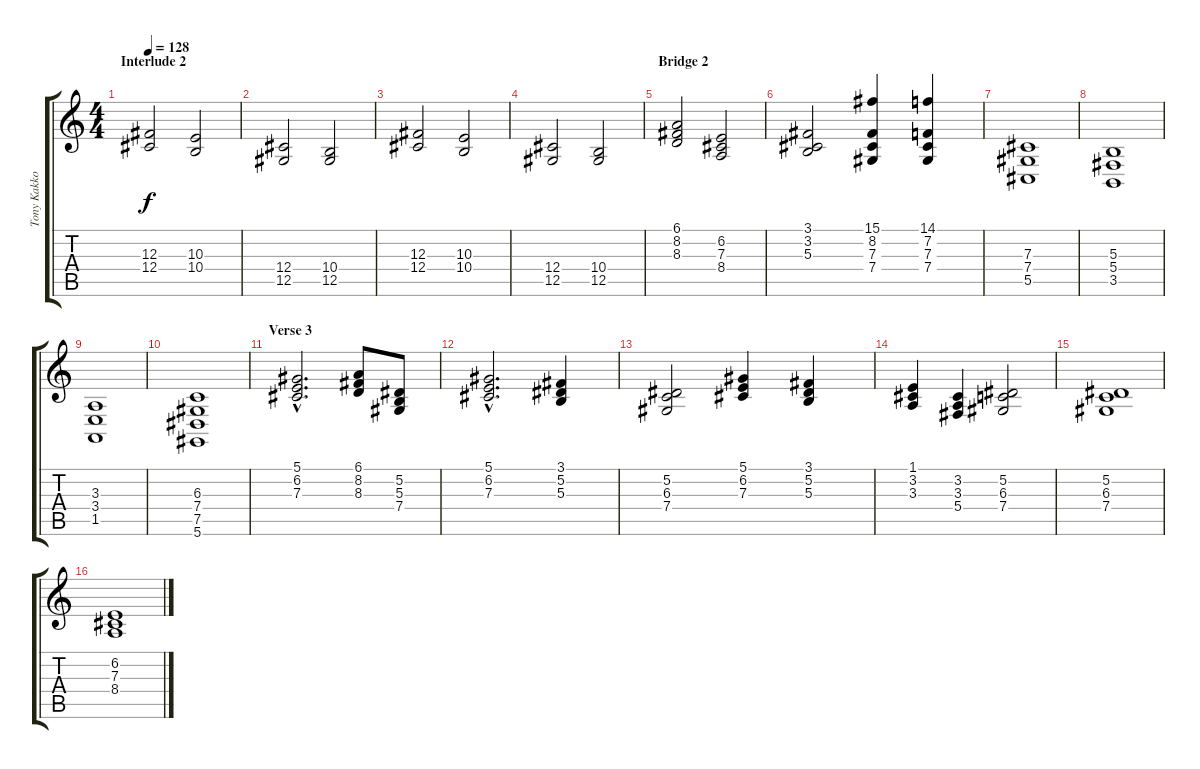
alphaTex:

\track ("Tony Kakko LH" "Tony Kakko") {instrument stringensemble1}
\staff {score tabs}
\tuning (Eb4 Bb3 Gb3 Db3 Ab2 Eb2) {hide}
\ts (4 4)
\section ("" "Interlude 2")
\tempo 128
\clef g2
\ks c
(12.3 12.4).2{dy f instrument synthstrings1} (10.3 10.4).2 |
(12.4 12.5).2 (10.4 12.5).2 |
(12.3 12.4).2{instrument synthstrings1} (10.3 10.4).2 |
(12.4 12.5).2 (10.4 12.5).2 |
\section ("" "Bridge 2")
(6.1 8.2 8.3).2{instrument stringensemble1} (6.2 7.3 8.4).2 |
(3.1 3.2 5.3).2 (15.1 8.2 7.3 7.4).4 (14.1 7.2 7.3 7.4).4 |
(7.3 7.4 5.5).1 |
(5.3 5.4 3.5).1 |
(3.3 3.4 1.5).1 |
(6.3 7.4 7.5 5.6).1 |
\section ("" "Verse 3")
(5.1{hac} 6.2{hac} 7.3{hac}).2{d instrument stringensemble1} (6.1 8.2 8.3).8 (5.2 5.3 7.4).8 |
(5.1{hac} 6.2{hac} 7.3{hac}).2{d} (3.1 5.2 5.3).4 |
(5.2 6.3 7.4).2 (5.1 6.2 7.3).4 (3.1 5.2 5.3).4 |
(1.1 3.2 3.3).4 (3.2 3.3 5.4).4 (5.2 6.3 7.4).2 |
(5.2 6.3 7.4).1 |
(6.2 7.3 8.4).1
